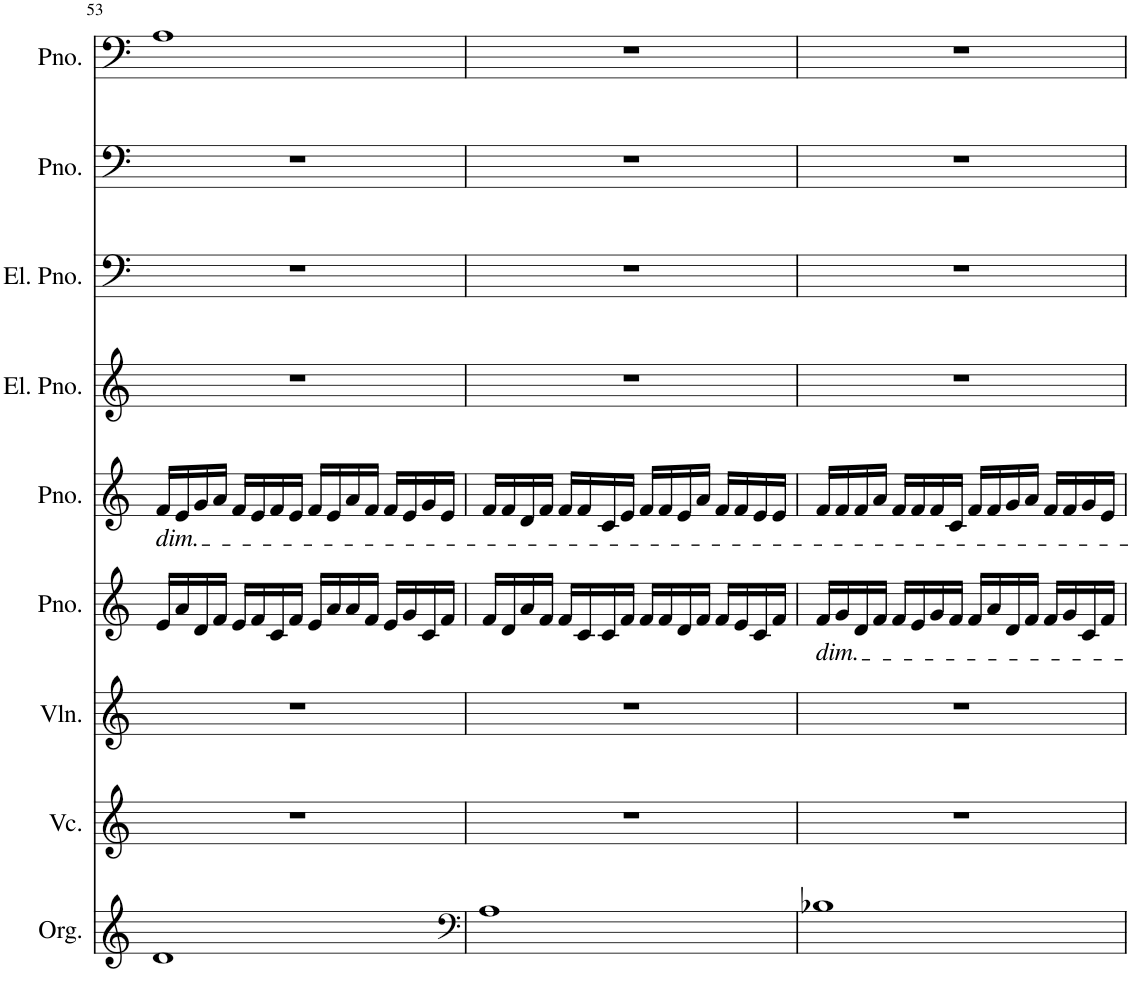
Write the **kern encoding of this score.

**kern	**kern	**kern	**kern	**kern	**kern	**kern	**kern	**kern
*part9	*part8	*part7	*part6	*part5	*part4	*part3	*part2	*part1
*staff9	*staff8	*staff7	*staff6	*staff5	*staff4	*staff3	*staff2	*staff1
*I"オルガン	*I"チェロ	*I"ヴァイオリン	*I"ピアノ	*I"ピアノ	*I"エレクトリックピアノ	*I"エレクトリックピアノ	*I"ピアノ	*I"ピアノ
!!LO:PB:g=z
*clefG2	*clefG2	*clefG2	*clefG2	*clefG2	*clefG2	*clefF4	*clefF4	*clefF4
*k[]	*k[]	*k[]	*k[]	*k[]	*k[]	*k[]	*k[]	*k[]
*M4/4	*M4/4	*M4/4	*M4/4	*M4/4	*M4/4	*M4/4	*M4/4	*M4/4
=53	=53	=53	=53	=53	=53	=53	=53	=53
!	!	!	!	!LO:TX:b:i:t=dim.	!	!	!	!
1d	1r	1r	16e/LL	16f/LL	1r	1r	1r	1A
.	.	.	16a/	16e/	.	.	.	.
.	.	.	16d/	16g/	.	.	.	.
.	.	.	16f/JJ	16a/JJ	.	.	.	.
.	.	.	16e/LL	16f/LL	.	.	.	.
.	.	.	16f/	16e/	.	.	.	.
.	.	.	16c/	16f/	.	.	.	.
.	.	.	16f/JJ	16e/JJ	.	.	.	.
.	.	.	16e/LL	16f/LL	.	.	.	.
.	.	.	16a/	16e/	.	.	.	.
.	.	.	16a/	16a/	.	.	.	.
.	.	.	16f/JJ	16f/JJ	.	.	.	.
.	.	.	16e/LL	16f/LL	.	.	.	.
.	.	.	16g/	16e/	.	.	.	.
.	.	.	16c/	16g/	.	.	.	.
.	.	.	16f/JJ	16e/JJ	.	.	.	.
=54	=54	=54	=54	=54	=54	=54	=54	=54
*clefF4	*	*	*	*	*	*	*	*
1A	1r	1r	16f/LL	16f/LL	1r	1r	1r	1r
.	.	.	16d/	16f/	.	.	.	.
.	.	.	16a/	16d/	.	.	.	.
.	.	.	16f/JJ	16f/JJ	.	.	.	.
.	.	.	16f/LL	16f/LL	.	.	.	.
.	.	.	16c/	16f/	.	.	.	.
.	.	.	16c/	16c/	.	.	.	.
.	.	.	16f/JJ	16e/JJ	.	.	.	.
.	.	.	16f/LL	16f/LL	.	.	.	.
.	.	.	16f/	16f/	.	.	.	.
.	.	.	16d/	16e/	.	.	.	.
.	.	.	16f/JJ	16a/JJ	.	.	.	.
.	.	.	16f/LL	16f/LL	.	.	.	.
.	.	.	16e/	16f/	.	.	.	.
.	.	.	16c/	16e/	.	.	.	.
.	.	.	16f/JJ	16e/JJ	.	.	.	.
=55	=55	=55	=55	=55	=55	=55	=55	=55
!	!	!	!LO:TX:b:i:t=dim.	!	!	!	!	!
1B-X	1r	1r	16f/LL	16f/LL	1r	1r	1r	1r
.	.	.	16g/	16f/	.	.	.	.
.	.	.	16d/	16f/	.	.	.	.
.	.	.	16f/JJ	16a/JJ	.	.	.	.
.	.	.	16f/LL	16f/LL	.	.	.	.
.	.	.	16e/	16f/	.	.	.	.
.	.	.	16g/	16f/	.	.	.	.
.	.	.	16f/JJ	16c/JJ	.	.	.	.
.	.	.	16f/LL	16f/LL	.	.	.	.
.	.	.	16a/	16f/	.	.	.	.
.	.	.	16d/	16g/	.	.	.	.
.	.	.	16f/JJ	16a/JJ	.	.	.	.
.	.	.	16f/LL	16f/LL	.	.	.	.
.	.	.	16g/	16f/	.	.	.	.
.	.	.	16c/	16g/	.	.	.	.
.	.	.	16f/JJ	16e/JJ	.	.	.	.
=	=	=	=	=	=	=	=	=
*-	*-	*-	*-	*-	*-	*-	*-	*-
